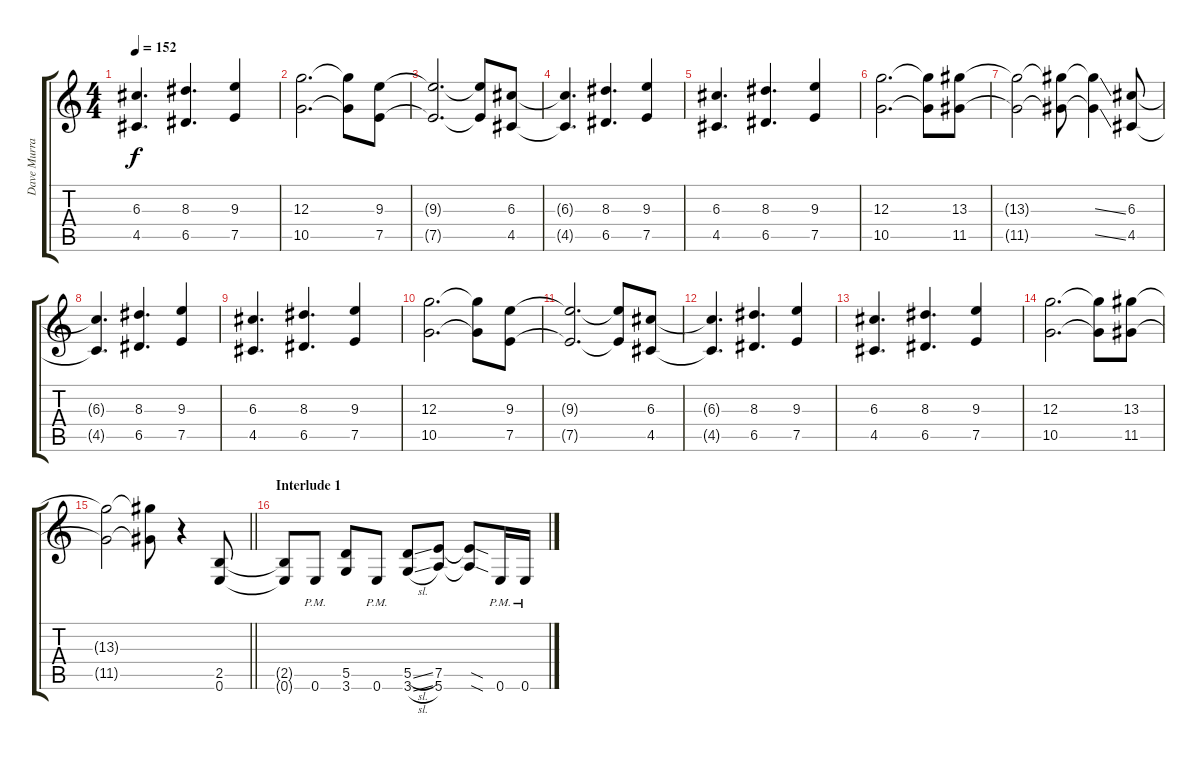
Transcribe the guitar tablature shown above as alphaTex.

\track ("Dave Murray" "Dave Murra") {instrument overdrivenguitar}
\staff {score tabs}
\tuning (E4 B3 G3 D3 A2 E2) {hide}
\ts (4 4)
\tempo 152
\clef g2
\ks c
(6.3 4.5).4{d dy f} (8.3 6.5).4{d} (9.3 7.5).4 |
(12.3 10.5).2{d} (12.3{t} 10.5{t}).8 (9.3 7.5).8 |
(9.3{t} 7.5{t}).2{d} (9.3{t} 7.5{t}).8 (6.3 4.5).8 |
(6.3{t} 4.5{t}).4{d} (8.3 6.5).4{d} (9.3 7.5).4 |
(6.3 4.5).4{d} (8.3 6.5).4{d} (9.3 7.5).4 |
(12.3 10.5).2{d} (12.3{t} 10.5{t}).8 (13.3 11.5).8 |
(13.3{t} 11.5{t}).2 (13.3{t} 11.5{t}).8 (13.3{ss t} 11.5{ss t}).4 (6.3 4.5).8 |
(6.3{t} 4.5{t}).4{d} (8.3 6.5).4{d} (9.3 7.5).4 |
(6.3 4.5).4{d} (8.3 6.5).4{d} (9.3 7.5).4 |
(12.3 10.5).2{d} (12.3{t} 10.5{t}).8 (9.3 7.5).8 |
(9.3{t} 7.5{t}).2{d} (9.3{t} 7.5{t}).8 (6.3 4.5).8 |
(6.3{t} 4.5{t}).4{d} (8.3 6.5).4{d} (9.3 7.5).4 |
(6.3 4.5).4{d} (8.3 6.5).4{d} (9.3 7.5).4 |
(12.3 10.5).2{d} (12.3{t} 10.5{t}).8 (13.3 11.5).8 |
\barLineRight lightlight
(13.3{t} 11.5{t}).2 (13.3{t} 11.5{t}).8 r.4 (2.5 0.6).8 |
\section ("" "Interlude 1")
(2.5{t} 0.6{t}).8 0.6{pm}.8 (5.5 3.6).8 0.6{pm}.8 (5.5{sl} 3.6{sl}).8 (7.5 5.6).8 (7.5{sod t} 5.6{sod t}).8 0.6{pm}.16 0.6{pm}.16
